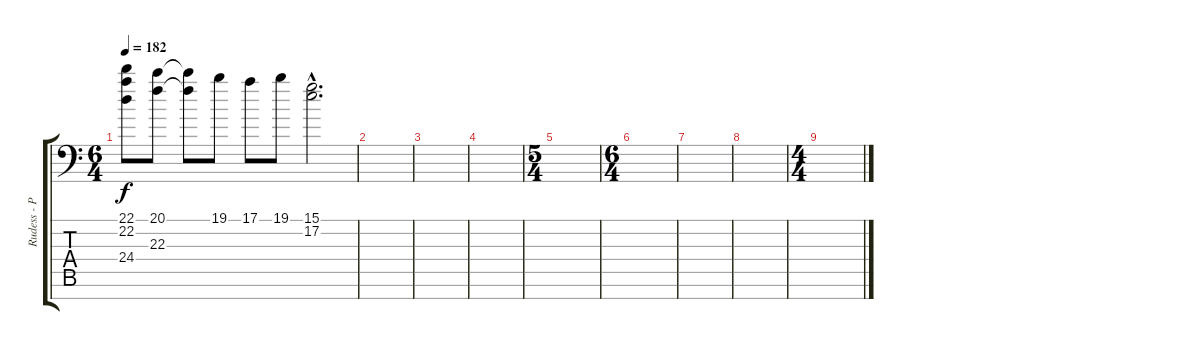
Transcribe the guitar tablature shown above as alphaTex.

\track ("Rudess - Piano 2" "Rudess - P") {instrument brightacousticpiano}
\staff {score tabs}
\tuning (E4 B3 G3 D3 A2 E2 C-1) {hide}
\ts (6 4)
\tempo 182
\clef f4
\ks c
(22.1{t} 22.2{t} 24.4{t}).8{dy f} (20.1 22.3).8 (20.1{t} 22.3{t}).8 19.1.8 17.1.8 19.1.8 (15.1{hac} 17.2{hac}).2{d} |
|
|
|
\ts (5 4)
|
\ts (6 4)
|
|
|
\ts (4 4)
